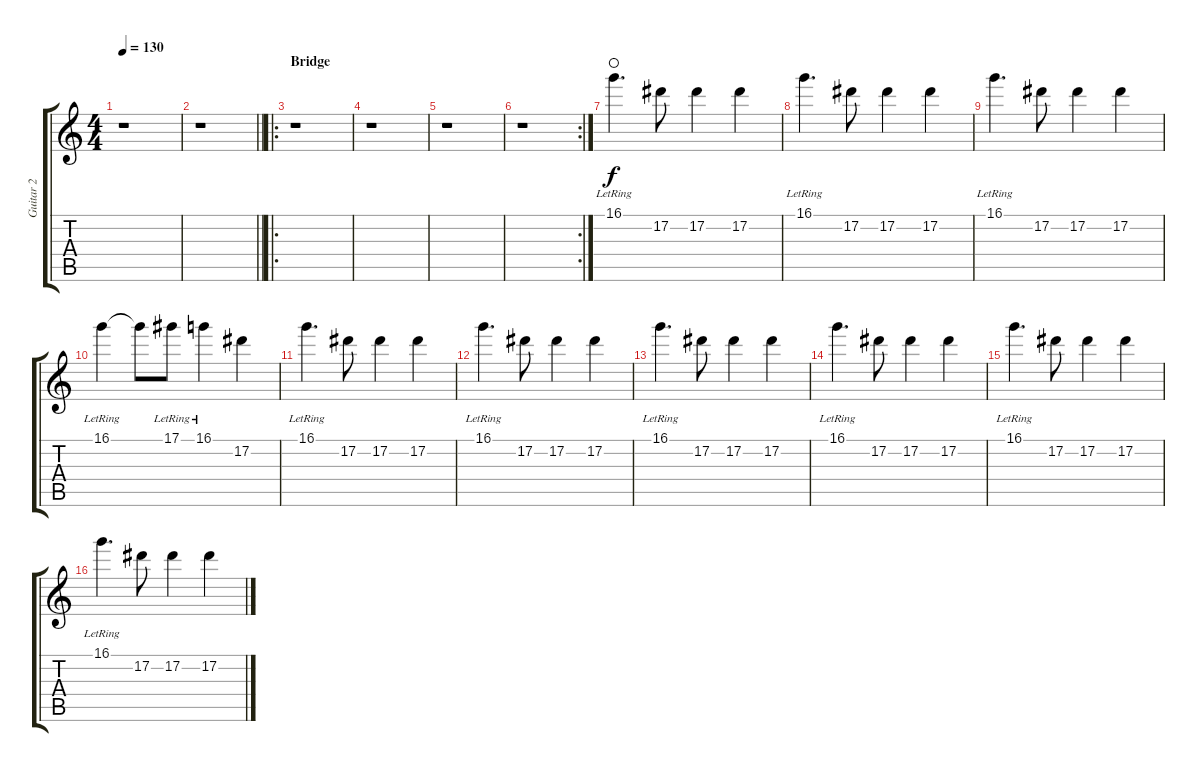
\track ("Guitar 2" "Guitar 2") {instrument distortionguitar}
\staff {score tabs}
\tuning (Eb4 Bb3 Gb3 Db3 Ab2 Eb2) {hide}
\ts (4 4)
\tempo 130
\clef g2
\ks c
r.1{dy f} |
\barLineRight lightlight
r.1 |
\ro
\section ("" "Bridge")
r.1 |
r.1 |
r.1 |
\rc 2
r.1 |
16.1{lr}.4{d waho} 17.2.8 17.2.4 17.2.4 |
16.1{lr}.4{d} 17.2.8 17.2.4 17.2.4 |
16.1{lr}.4{d} 17.2.8 17.2.4 17.2.4 |
16.1{lr}.4 16.1{t}.8 17.1{lr}.8 16.1{lr}.4 17.2.4 |
16.1{lr}.4{d} 17.2.8 17.2.4 17.2.4 |
16.1{lr}.4{d} 17.2.8 17.2.4 17.2.4 |
16.1{lr}.4{d} 17.2.8 17.2.4 17.2.4 |
16.1{lr}.4{d} 17.2.8 17.2.4 17.2.4 |
16.1{lr}.4{d} 17.2.8 17.2.4 17.2.4 |
16.1{lr}.4{d} 17.2.8 17.2.4 17.2.4
